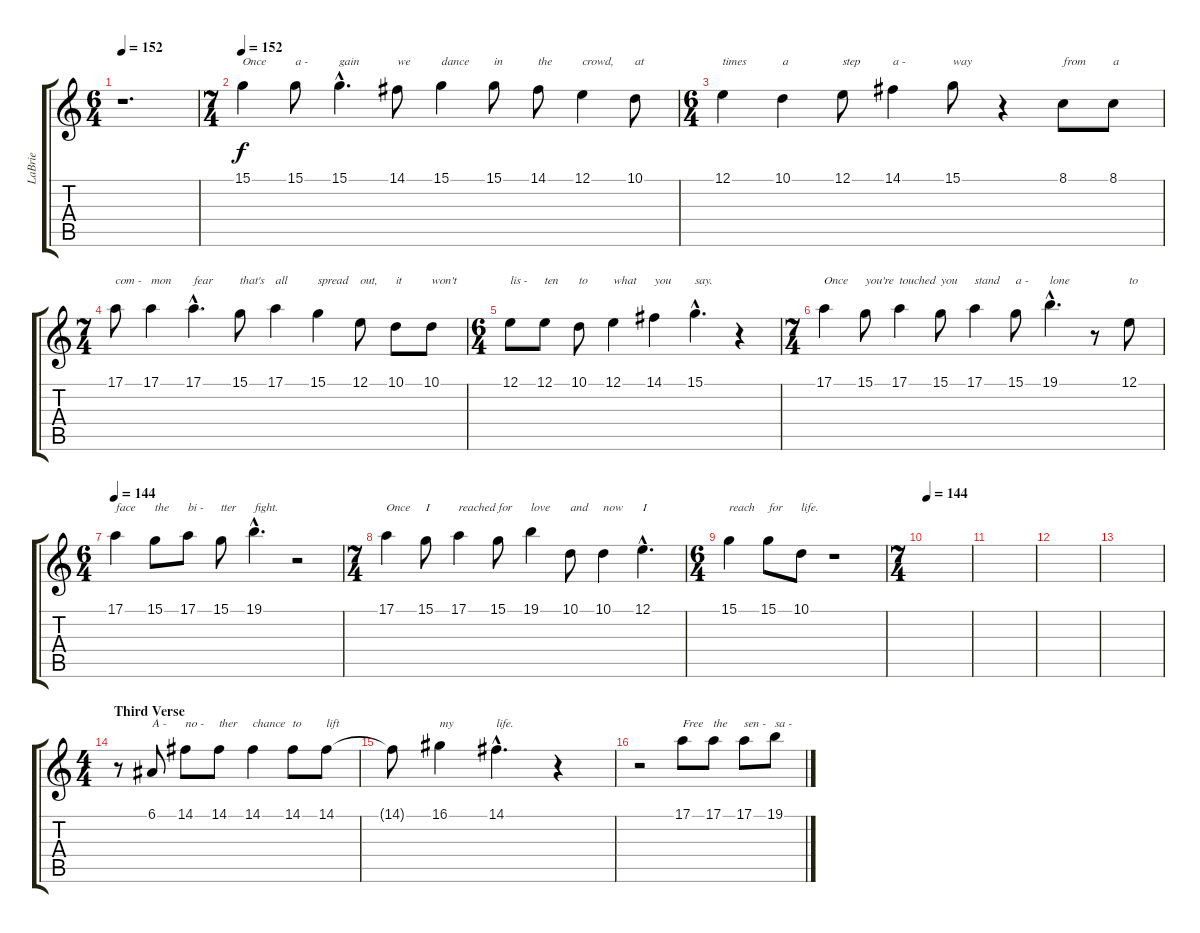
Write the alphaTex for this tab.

\track ("LaBrie" "LaBrie") {instrument voiceoohs}
\staff {score tabs}
\tuning (E4 B3 G3 D3 A2 E2) {hide}
\ts (6 4)
\tempo 152
\clef g2
\ks c
r.1{d dy f} |
\ts (7 4)
\tempo 152
15.1.4{txt "Once"} 15.1.8{txt "a -"} 15.1{hac}.4{d txt "gain"} 14.1.8{txt "we"} 15.1.4{txt "dance"} 15.1.8{txt "in"} 14.1.8{txt "the"} 12.1.4{txt "crowd,"} 10.1.8{txt "at"} |
\ts (6 4)
12.1.4{txt "times"} 10.1.4{txt "a"} 12.1.8{txt "step"} 14.1.4{txt "a -"} 15.1.8{txt "way"} r.4 8.1.8{txt "from"} 8.1.8{txt "a"} |
\ts (7 4)
17.1.8{txt "com -"} 17.1.4{txt "mon"} 17.1{hac}.4{d txt "fear"} 15.1.8{txt "that's"} 17.1.4{txt "all"} 15.1.4{txt "spread"} 12.1.8{txt "out,"} 10.1.8{txt "it"} 10.1.8{txt "won't"} |
\ts (6 4)
12.1.8{txt "lis -"} 12.1.8{txt "ten"} 10.1.8{txt "to"} 12.1.4{txt "what"} 14.1.4{txt "you"} 15.1{hac}.4{d txt "say."} r.4 |
\ts (7 4)
17.1.4{txt "Once"} 15.1.8{txt "you're"} 17.1.4{txt "touched"} 15.1.8{txt "you"} 17.1.4{txt "stand"} 15.1.8{txt "a -"} 19.1{hac}.4{d txt "lone"} r.8 12.1.8{txt "to"} |
\ts (6 4)
\tempo 144
17.1.4{txt "face"} 15.1.8{txt "the"} 17.1.8{txt "bi -"} 15.1.8{txt "tter"} 19.1{hac}.4{d txt "fight."} r.2 |
\ts (7 4)
17.1.4{txt "Once"} 15.1.8{txt "I"} 17.1.4{txt "reached"} 15.1.8{txt "for"} 19.1.4{txt "love"} 10.1.8{txt "and"} 10.1.4{txt "now"} 12.1{hac}.4{d txt "I"} |
\ts (6 4)
15.1.4{txt "reach"} 15.1.8{txt "for"} 10.1.8{txt "life."} r.1 |
\ts (7 4)
\tempo 144
|
|
|
|
\ts (4 4)
\section ("" "Third Verse")
r.8 6.1.8{txt "A -"} 14.1.8{txt "no -"} 14.1.8{txt "ther"} 14.1.4{txt "chance"} 14.1.8{txt "to"} 14.1.8{txt "lift"} |
14.1{t}.8 16.1.4{txt "my"} 14.1{hac}.4{d txt "life."} r.4 |
r.2 17.1.8{txt "Free"} 17.1.8{txt "the"} 17.1.8{txt "sen -"} 19.1.8{txt "sa -"}
